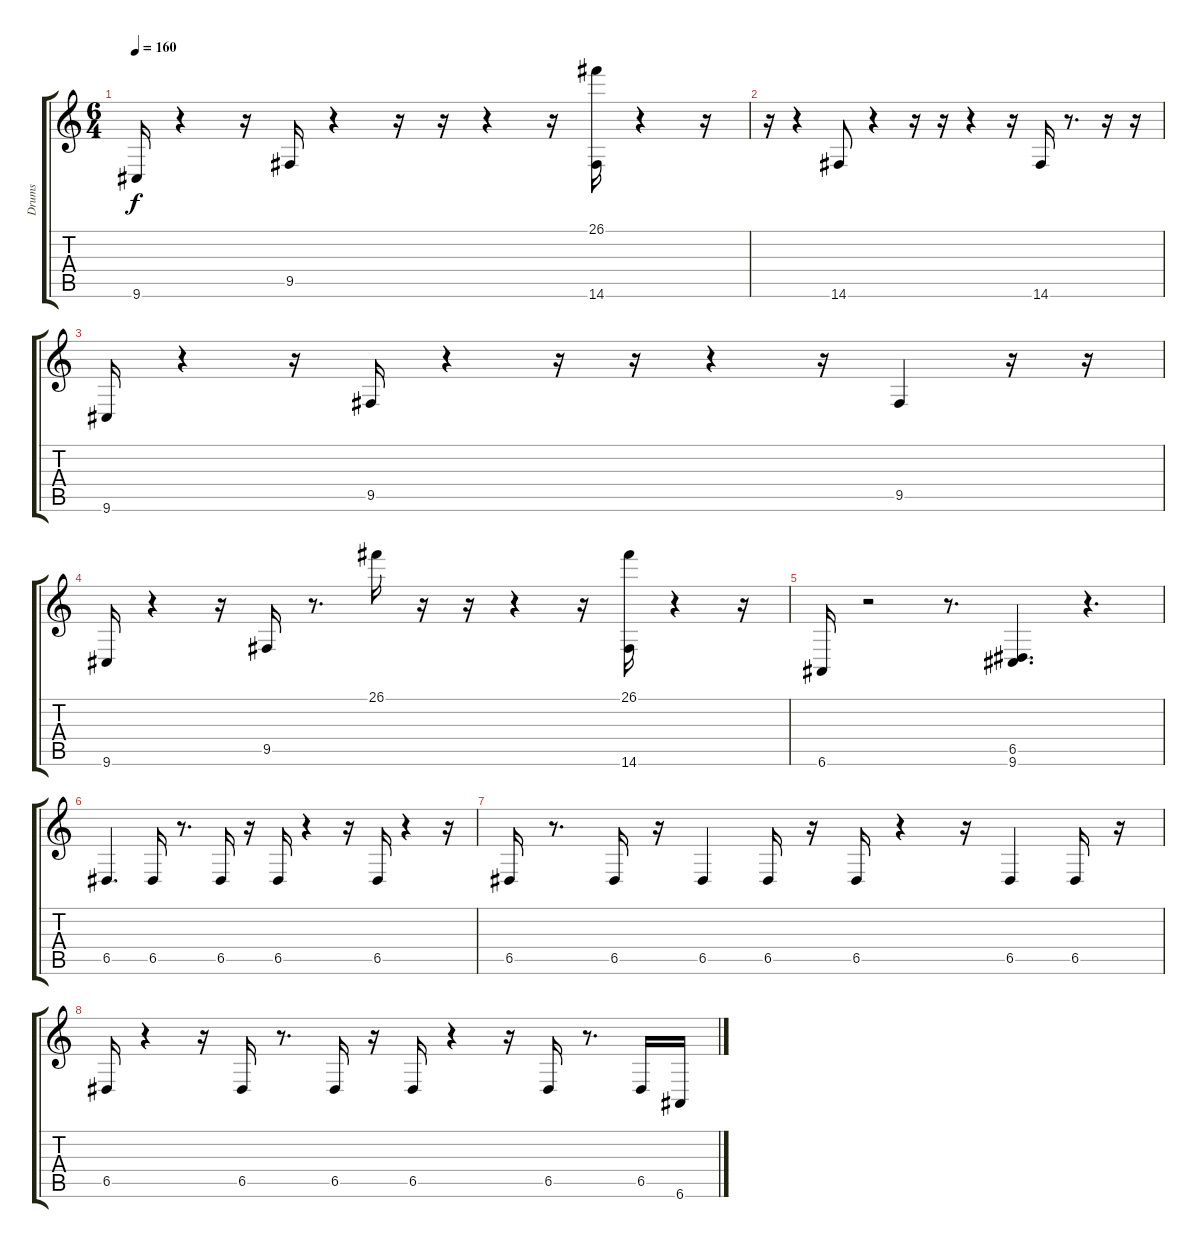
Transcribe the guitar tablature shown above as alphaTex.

\track ("Drums" "Drums") {instrument melodictom}
\staff {score tabs}
\tuning (E4 B3 G3 D3 A2 E2) {hide}
\ts (6 4)
\tempo 160
\clef g2
\ks c
9.6.16{dy f} r.4 r.16 9.5.16 r.4 r.16 r.16 r.4 r.16 (26.1 14.6).16 r.4 r.16 |
r.16 r.4 14.6.8 r.4 r.16 r.16 r.4 r.16 14.6.16 r.8{d} r.16 r.16 |
9.6.16 r.4 r.16 9.5.16 r.4 r.16 r.16 r.4 r.16 9.5.4 r.16 r.16 |
9.6.16 r.4 r.16 9.5.16 r.8{d} 26.1.16 r.16 r.16 r.4 r.16 (26.1 14.6).16 r.4 r.16 |
6.6.16 r.2 r.8{d} (6.5 9.6).4{d} r.4{d} |
6.5.4{d} 6.5.16 r.8{d} 6.5.16 r.16 6.5.16 r.4 r.16 6.5.16 r.4 r.16 |
6.5.16 r.8{d} 6.5.16 r.16 6.5.4 6.5.16 r.16 6.5.16 r.4 r.16 6.5.4 6.5.16 r.16 |
6.5.16 r.4 r.16 6.5.16 r.8{d} 6.5.16 r.16 6.5.16 r.4 r.16 6.5.16 r.8{d} 6.5.16 6.6.16
